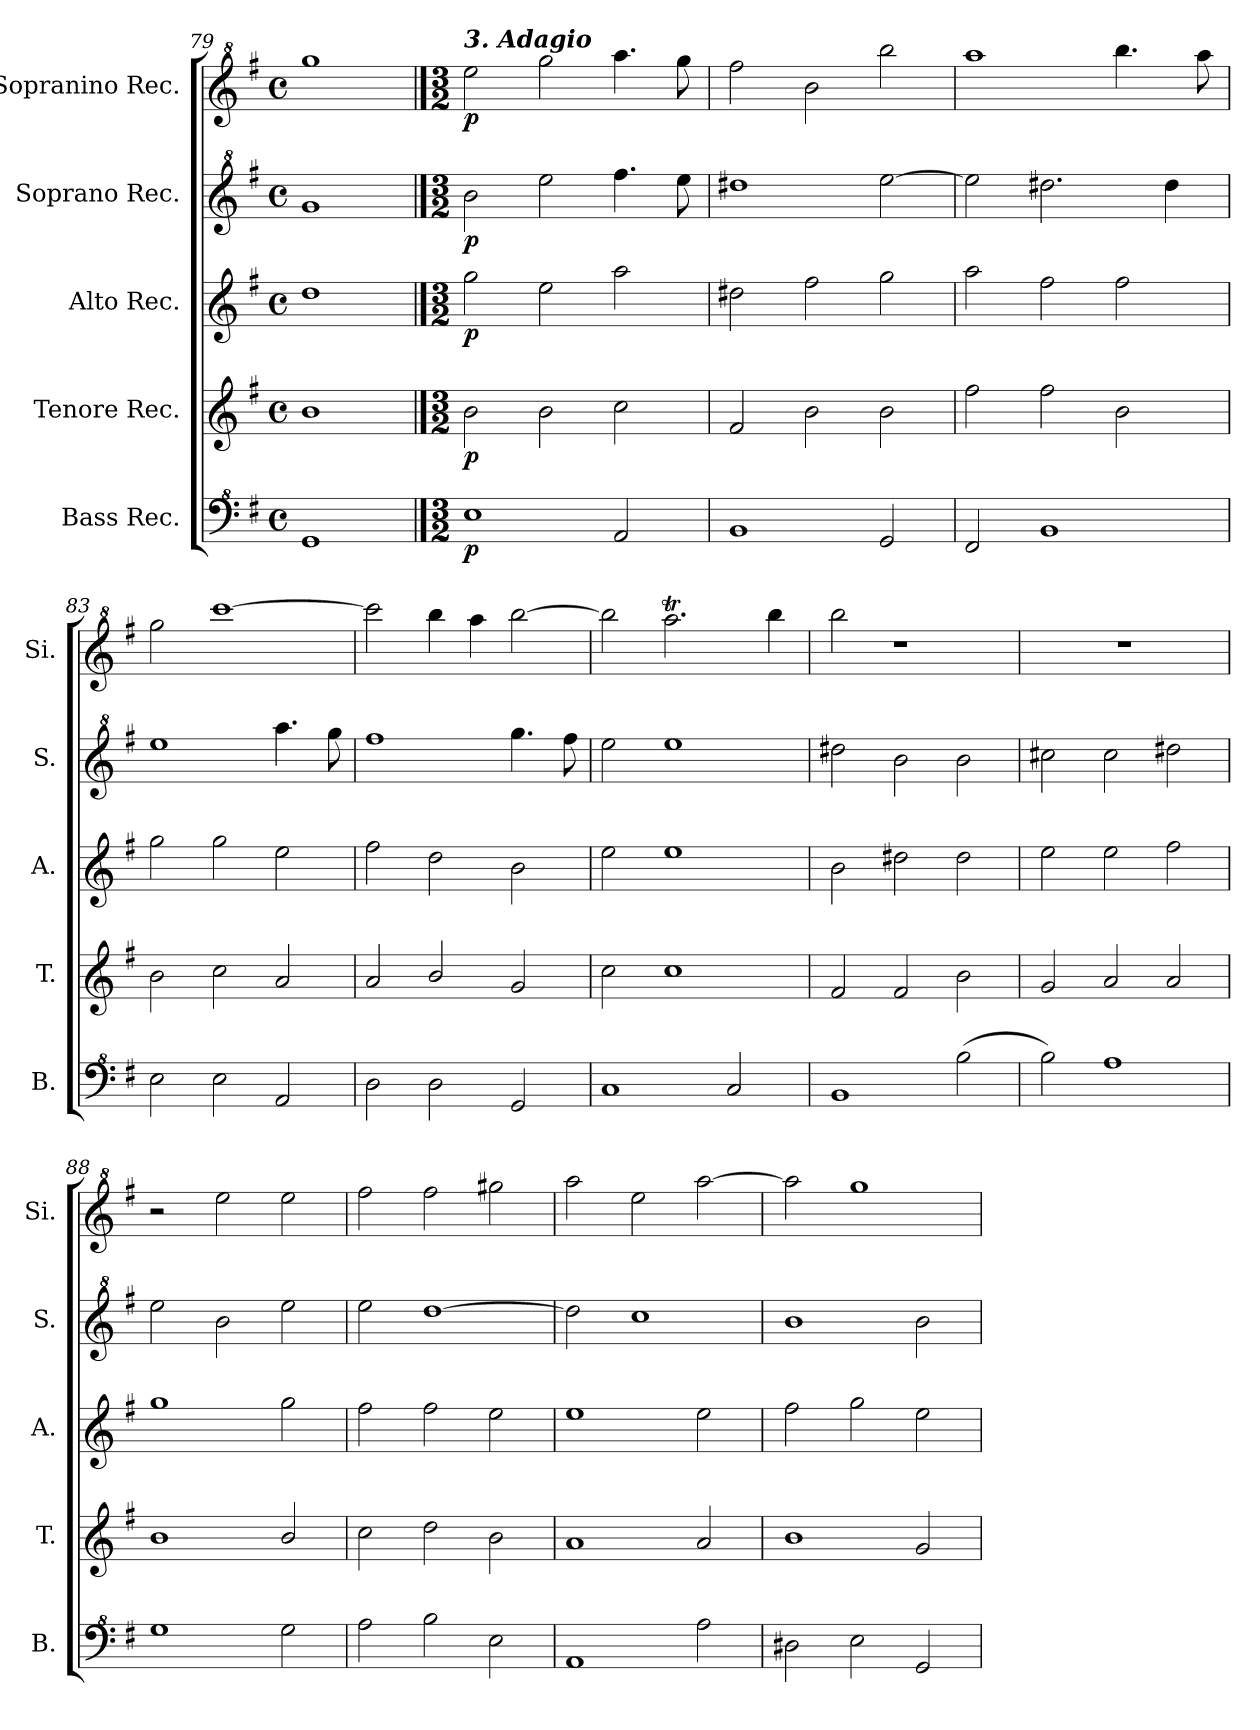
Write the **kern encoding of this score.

**kern	**dynam	**kern	**dynam	**kern	**dynam	**kern	**dynam	**kern	**dynam
*part5	*part5	*part4	*part4	*part3	*part3	*part2	*part2	*part1	*part1
*staff5	*staff5	*staff4	*staff4	*staff3	*staff3	*staff2	*staff2	*staff1	*staff1
*I"Bass Rec.	*	*I"Tenore Rec.	*	*I"Alto Rec.	*	*I"Soprano Rec.	*	*I"Sopranino Rec.	*
*I'B.	*	*I'T.	*	*I'A.	*	*I'S.	*	*I'Si.	*
*clefF^4	*	*clefG2	*	*clefG2	*	*clefG^2	*	*clefG^2	*
*k[f#]	*	*k[f#]	*	*k[f#]	*	*k[f#]	*	*k[f#]	*
*M4/4	*	*M4/4	*	*M4/4	*	*M4/4	*	*M4/4	*
*met(c)	*	*met(c)	*	*met(c)	*	*met(c)	*	*met(c)	*
=79	=79	=79	=79	=79	=79	=79	=79	=79	=79
1G	.	1b	.	1dd	.	1gg	.	1ggg	.
!!LO:LB:g=z
==80	==80	==80	==80	==80	==80	==80	==80	==80	==80
*M3/2	*	*M3/2	*	*M3/2	*	*M3/2	*	*M3/2	*
*	*	*	*	*	*	*	*	*MM120	*
!	!	!	!	!	!	!	!	!LO:TX:a:Bi:t=3. Adagio	!
!	!LO:DY:b	!	!LO:DY:b	!	!LO:DY:b	!	!LO:DY:b	!	!LO:DY:b
1e	p	2b\	p	2gg\	p	2bb\	p	2eee\	p
.	.	2b\	.	2ee\	.	2eee\	.	2ggg\	.
2A/	.	2cc\	.	2aa\	.	4.fff#\	.	4.aaa\	.
.	.	.	.	.	.	8eee\	.	8ggg\	.
=81	=81	=81	=81	=81	=81	=81	=81	=81	=81
1B	.	2f#/	.	2dd#X\	.	1ddd#X	.	2fff#\	.
.	.	2b\	.	2ff#\	.	.	.	2bb\	.
2G/	.	2b\	.	2gg\	.	[2eee\	.	2bbb\	.
=82	=82	=82	=82	=82	=82	=82	=82	=82	=82
2F#/	.	2ff#\	.	2aa\	.	2eee\]	.	1aaa	.
1B	.	2ff#\	.	2ff#\	.	2.ddd#X\	.	.	.
.	.	2b\	.	2ff#\	.	.	.	4.bbb\	.
.	.	.	.	.	.	4ddd#\	.	.	.
.	.	.	.	.	.	.	.	8aaa\	.
=83	=83	=83	=83	=83	=83	=83	=83	=83	=83
2e\	.	2b\	.	2gg\	.	1eee	.	2ggg\	.
2e\	.	2cc\	.	2gg\	.	.	.	[1cccc	.
2A/	.	2a/	.	2ee\	.	4.aaa\	.	.	.
.	.	.	.	.	.	8ggg\	.	.	.
=84	=84	=84	=84	=84	=84	=84	=84	=84	=84
2d\	.	2a/	.	2ff#\	.	1fff#	.	2cccc\]	.
2d\	.	2b/	.	2dd\	.	.	.	4bbb\	.
.	.	.	.	.	.	.	.	4aaa\	.
2G/	.	2g/	.	2b\	.	4.ggg\	.	[2bbb\	.
.	.	.	.	.	.	8fff#\	.	.	.
=85	=85	=85	=85	=85	=85	=85	=85	=85	=85
1c	.	2cc\	.	2ee\	.	2eee\	.	2bbb\]	.
.	.	1cc	.	1ee	.	1eee	.	2.aaaT\	.
2c/	.	.	.	.	.	.	.	.	.
.	.	.	.	.	.	.	.	4bbb\	.
=86	=86	=86	=86	=86	=86	=86	=86	=86	=86
1B	.	2f#/	.	2b\	.	2ddd#X\	.	2bbb\	.
.	.	2f#/	.	2dd#X\	.	2bb\	.	1r	.
(>2b\	.	2b\	.	2dd#\	.	2bb\	.	.	.
=87	=87	=87	=87	=87	=87	=87	=87	=87	=87
2b\)	.	2g/	.	2ee\	.	2ccc#X\	.	1.r	.
1a	.	2a/	.	2ee\	.	2ccc#\	.	.	.
.	.	2a/	.	2ff#\	.	2ddd#X\	.	.	.
=88	=88	=88	=88	=88	=88	=88	=88	=88	=88
1g	.	1b	.	1gg	.	2eee\	.	2r	.
.	.	.	.	.	.	2bb\	.	2eee\	.
2g\	.	2b/	.	2gg\	.	2eee\	.	2eee\	.
=89	=89	=89	=89	=89	=89	=89	=89	=89	=89
2a\	.	2cc\	.	2ff#\	.	2eee\	.	2fff#\	.
2b\	.	2dd\	.	2ff#\	.	[1ddd	.	2fff#\	.
2e\	.	2b\	.	2ee\	.	.	.	2ggg#X\	.
=90	=90	=90	=90	=90	=90	=90	=90	=90	=90
1A	.	1a	.	1ee	.	2ddd\]	.	2aaa\	.
.	.	.	.	.	.	1ccc	.	2eee\	.
2a\	.	2a/	.	2ee\	.	.	.	[2aaa\	.
=91	=91	=91	=91	=91	=91	=91	=91	=91	=91
2d#X\	.	1b	.	2ff#\	.	1bb	.	2aaa\]	.
2e\	.	.	.	2gg\	.	.	.	1ggg	.
2G/	.	2g/	.	2ee\	.	2bb\	.	.	.
=	=	=	=	=	=	=	=	=	=
*-	*-	*-	*-	*-	*-	*-	*-	*-	*-
